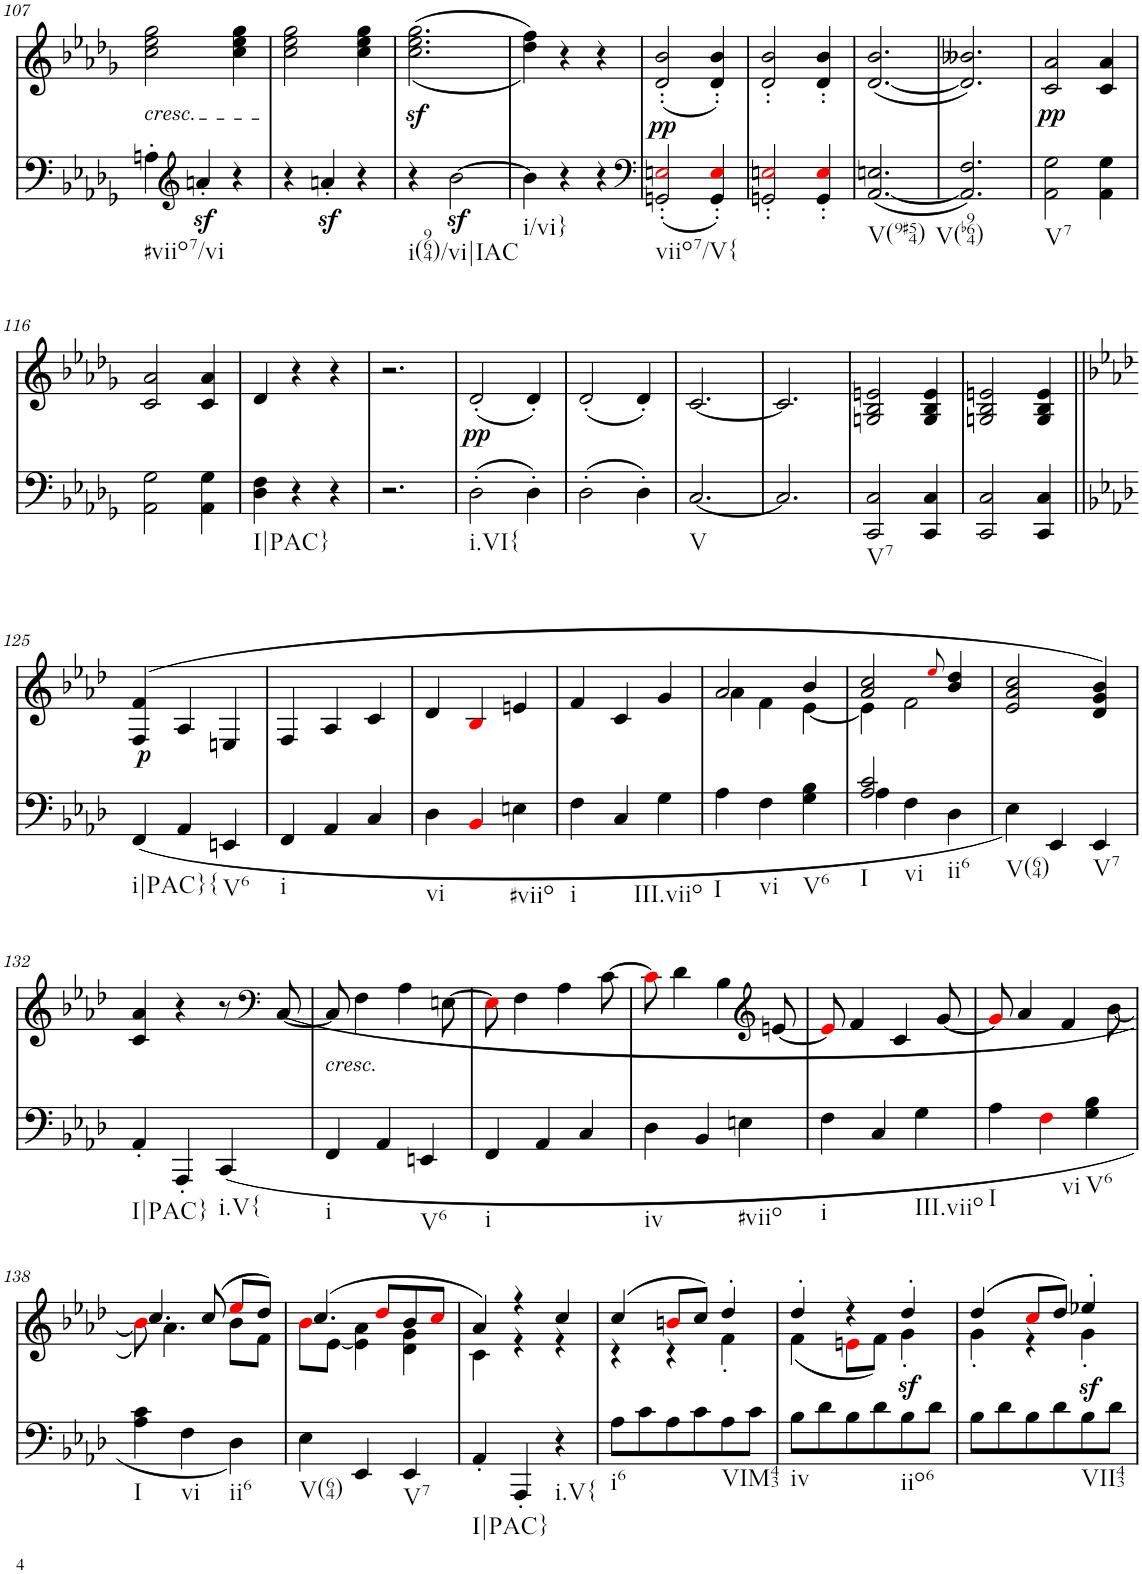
**kern	**text	**dynam	**kern	**text	**dynam
*part2	*part2	*part2	*part1	*part1	*part1
*staff2	*staff2	*staff2	*staff1	*staff1	*staff1
*I"piano	*	*	*I"piano	*	*
*I'Pno	*	*	*I'Pno	*	*
!!LO:PB:g=z
*clefF4	*	*	*clefG2	*	*
*k[b-e-a-d-g-]	*	*	*k[b-e-a-d-g-]	*	*
*M3/4	*	*	*M3/4	*	*
=107	=107	=107	=107	=107	=107
!	!	!	!LO:TX:b:i:t=cresc.	!	!
!LO:TX:b:t=#viio7/vi	!	!	!	!	!
!	!	!	!	!LO:LY:b	!
4An'\	.	.	2cc\ 2ee-\ 2gg-\	<	.
*clefG2	*	*	*	*	*
4anz<'/	.	.	.	.	.
4r	.	.	4cc\ 4ee-\ 4gg-\	.	.
=108	=108	=108	=108	=108	=108
4r	.	.	2cc\ 2ee-\ 2gg-\	.	.
4anz<'/	.	.	.	.	.
4r	.	.	4cc\ 4ee-\ 4gg-\	.	.
=109	=109	=109	=109	=109	=109
!LO:TX:b:t=i(964)/vi|IAC	!	!	!	!	!
4r	.	.	(<(2.cc\z< 2.ee-\z< 2.gg-\z<	.	.
[2b-z<\	.	.	.	.	.
=110	=110	=110	=110	=110	=110
!LO:TX:b:t=i/vi}	!	!	!	!	!
4b-\]	.	.	4dd-\ 4ff\))	.	.
4r	.	.	4r	.	.
4r	.	.	4r	.	.
=111	=111	=111	=111	=111	=111
*clefF4	*	*	*	*	*
!LO:TX:b:t=viio7/V{	!	!	!	!	!
!	!LO:LY:b	!	!	!LO:LY:b	!LO:DY:b
(2GGn/' 2Eni/'	pp	.	(2d-/' 2b-/'	pp	pp
4GG/' 4Ei/')	.	.	4d-/' 4b-/')	.	.
=112	=112	=112	=112	=112	=112
2GGn/' 2Eni/'	.	.	2d-/' 2b-/'	.	.
4GG/' 4Ei/'	.	.	4d-/' 4b-/'	.	.
=113	=113	=113	=113	=113	=113
!LO:TX:b:t=V(9#54)	!	!	!	!	!
([2.AA-/ 2.En/	.	.	([2.d-/ 2.b-/	.	.
=114	=114	=114	=114	=114	=114
!LO:TX:b:t=V(b964)	!	!	!	!	!
2.AA-/] 2.F/)	.	.	2.d-/] 2.b--X/)	.	.
=115	=115	=115	=115	=115	=115
!LO:TX:b:t=V7	!	!	!	!	!
!	!LO:LY:b	!	!	!LO:LY:b	!LO:DY:b
2AA-\ 2G-\	pp	.	2c/ 2a-/	pp	pp
4AA-\ 4G-\	.	.	4c/ 4a-/	.	.
!!LO:LB:g=z
=116	=116	=116	=116	=116	=116
2AA-\ 2G-\	.	.	2c/ 2a-/	.	.
4AA-\ 4G-\	.	.	4c/ 4a-/	.	.
=117	=117	=117	=117	=117	=117
!LO:TX:b:t=I|PAC}	!	!	!	!	!
4D-\ 4F\	.	.	4d-/	.	.
4r	.	.	4r	.	.
4r	.	.	4r	.	.
=118	=118	=118	=118	=118	=118
2.r	.	.	2.r	.	.
=119	=119	=119	=119	=119	=119
!LO:TX:b:t=i.VI{	!	!	!	!	!
!	!LO:LY:b	!	!	!LO:LY:b	!LO:DY:b
(2D-'\	pp	.	(2d-'/	pp	pp
4D-'\)	.	.	4d-'/)	.	.
=120	=120	=120	=120	=120	=120
(2D-'\	.	.	(2d-'/	.	.
4D-'\)	.	.	4d-'/)	.	.
=121	=121	=121	=121	=121	=121
!LO:TX:b:t=V	!	!	!	!	!
[2.C/	.	.	[2.c/	.	.
=122	=122	=122	=122	=122	=122
2.C/]	.	.	2.c/]	.	.
=123	=123	=123	=123	=123	=123
!LO:TX:b:t=V7	!	!	!	!	!
2CC/ 2C/	.	.	2Gn/ 2B-/ 2en/	.	.
4CC/ 4C/	.	.	4G/ 4B-/ 4e/	.	.
=124	=124	=124	=124	=124	=124
2CC/ 2C/	.	.	2Gn/ 2B-/ 2en/	.	.
4CC/ 4C/	.	.	4G/ 4B-/ 4e/	.	.
!!LO:LB:g=z
=125||	=125||	=125||	=125||	=125||	=125||
*k[b-e-a-d-]	*	*	*k[b-e-a-d-]	*	*
!LO:TX:b:t=i|PAC}{	!	!	!	!	!
!	!LO:LY:b	!LO:DY:a	!	!LO:LY:b	!
(<4FF/	p	p	(4F/ 4f/	p	.
4AA-/	.	.	4A-/	.	.
!LO:TX:b:t=V6	!	!	!	!	!
4EEn/	.	.	4En/	.	.
=126	=126	=126	=126	=126	=126
!LO:TX:b:t=i	!	!	!	!	!
4FF/	.	.	4F/	.	.
4AA-/	.	.	4A-/	.	.
4C/	.	.	4c/	.	.
=127	=127	=127	=127	=127	=127
!LO:TX:b:t=vi	!	!	!	!	!
4D-\	.	.	4d-/	.	.
4BB-i/	.	.	4B-i/	.	.
!LO:TX:b:t=#viio	!	!	!	!	!
4En\	.	.	4en/	.	.
=128	=128	=128	=128	=128	=128
!LO:TX:b:t=i	!	!	!	!	!
4F\	.	.	4f/	.	.
4C/	.	.	4c/	.	.
!LO:TX:b:t=III.viio	!	!	!	!	!
4G\	.	.	4g/	.	.
=129	=129	=129	=129	=129	=129
*	*	*	*^	*	*
!LO:TX:b:t=I	!	!	!	!	!	!
4A-\	.	.	2a-/	4a-\	.	.
!LO:TX:b:t=vi	!	!	!	!	!	!
4F\	.	.	.	4f\	.	.
!LO:TX:b:t=V6	!	!	!	!	!	!
4G\ 4B-\	.	.	4b-/	[4e-\	.	.
=130	=130	=130	=130	=130	=130	=130
*^	*	*	*	*	*	*
!LO:TX:b:t=I	!	!	!	!	!	!	!
!LO:TX:b:t=vi	!	!	!	!	!	!	!
2A-/ 2c/	4A-\	.	.	2a-/ 2cc/	4e-\]	.	.
.	4F\	.	.	.	2f\	.	.
.	.	.	.	8qee-i/	.	.	.
!LO:TX:b:t=ii6	!	!	!	!	!	!	!
4ryy	4D-\	.	.	4b-/ 4dd-/	.	.	.
*	*	*	*	*v	*v	*	*
=131	=131	=131	=131	=131	=131	=131
!LO:TX:b:t=V(64)	!	!	!	!	!	!
*v	*v	*	*	*	*	*
4E-\)	.	.	2e-/ 2a-/ 2cc/	.	.
4EE-/	.	.	.	.	.
!LO:TX:b:t=V7	!	!	!	!	!
4EE-/	.	.	4d-/ 4g/ 4b-/)	.	.
!!LO:LB:g=z
=132	=132	=132	=132	=132	=132
!LO:TX:b:t=I|PAC}	!	!	!	!	!
4AA-'/	.	.	4c/ 4a-/	.	.
4AAA-'/	.	.	4r	.	.
!LO:TX:b:t=i.V{	!	!	!	!	!
(<4CC/	.	.	8r	.	.
*	*	*	*clefF4	*	*
.	.	.	([8C/	.	.
=133	=133	=133	=133	=133	=133
!	!	!	!LO:TX:b:i:t=cresc.	!	!
!LO:TX:b:t=i	!	!	!	!	!
!	!	!	!	!LO:LY:b	!
4FF/	.	.	8C/]	<	.
.	.	.	4F\	.	.
4AA-/	.	.	.	.	.
.	.	.	4A-\	.	.
!LO:TX:b:t=V6	!	!	!	!	!
4EEn/	.	.	.	.	.
.	.	.	[8En\	.	.
=134	=134	=134	=134	=134	=134
!LO:TX:b:t=i	!	!	!	!	!
4FF/	.	.	8Ei\]	.	.
.	.	.	4F\	.	.
4AA-/	.	.	.	.	.
.	.	.	4A-\	.	.
4C/	.	.	.	.	.
.	.	.	[8c\	.	.
=135	=135	=135	=135	=135	=135
!LO:TX:b:t=iv	!	!	!	!	!
4D-\	.	.	8ci\]	.	.
.	.	.	4d-\	.	.
4BB-/	.	.	.	.	.
.	.	.	4B-\	.	.
!LO:TX:b:t=#viio	!	!	!	!	!
4En\	.	.	.	.	.
*	*	*	*clefG2	*	*
.	.	.	[8en/	.	.
=136	=136	=136	=136	=136	=136
!LO:TX:b:t=i	!	!	!	!	!
4F\	.	.	8ei/]	.	.
.	.	.	4f/	.	.
4C/	.	.	.	.	.
.	.	.	4c/	.	.
!LO:TX:b:t=III.viio	!	!	!	!	!
4G\	.	.	.	.	.
.	.	.	[8g/	.	.
=137	=137	=137	=137	=137	=137
!LO:TX:b:t=I	!	!	!	!	!
4A-\	.	.	8gi/]	.	.
.	.	.	4a-/	.	.
!LO:TX:b:t=vi	!	!	!	!	!
4Fi\	.	.	.	.	.
.	.	.	4f/	.	.
!LO:TX:b:t=V6	!	!	!	!	!
4G\ 4B-\	.	.	.	.	.
.	.	.	[8b-\	.	.
!!LO:LB:g=z
=138	=138	=138	=138	=138	=138
*	*	*	*^	*	*
!LO:TX:b:t=I	!	!	!	!	!	!
4A-\ 4c\	.	.	4.cc/	8b-i\])	.	.
.	.	.	.	4.a-\	.	.
!LO:TX:b:t=vi	!	!	!	!	!	!
4F\	.	.	.	.	.	.
.	.	.	(8cc/	.	.	.
!LO:TX:b:t=ii6	!	!	!	!	!	!
4D-\)	.	.	8ee-i/L	8b-\L	.	.
.	.	.	8dd-/J)	8f\J	.	.
=139	=139	=139	=139	=139	=139	=139
!LO:TX:b:t=V(64)	!	!	!	!	!	!
4E-\	.	.	(4.cc/	8b-i\L	.	.
.	.	.	.	[8e-\J	.	.
4EE-/	.	.	.	4e-\] 4a-\	.	.
.	.	.	8dd-i/L	.	.	.
!LO:TX:b:t=V7	!	!	!	!	!	!
4EE-/	.	.	8b-/	4d-\ 4g\	.	.
.	.	.	8cci/J	.	.	.
=140	=140	=140	=140	=140	=140	=140
!LO:TX:b:t=I|PAC}	!	!	!	!	!	!
4AA-'/	.	.	4a-/)	4c\	.	.
4AAA-'/	.	.	4r	4r	.	.
!LO:TX:b:t=i.V{	!	!	!	!	!	!
4r	.	.	4cc/	4r	.	.
=141	=141	=141	=141	=141	=141	=141
!LO:TX:b:t=i6	!	!	!	!	!	!
8A-\L	.	.	(4cc/	4r	.	.
8c\	.	.	.	.	.	.
8A-\	.	.	8bni/L	4r	.	.
8c\	.	.	8cc/J)	.	.	.
!LO:TX:b:t=VIM43	!	!	!	!	!	!
8A-\	.	.	4dd-'/	4f'\	.	.
8c\J	.	.	.	.	.	.
=142	=142	=142	=142	=142	=142	=142
!LO:TX:b:t=iv	!	!	!	!	!	!
8B-\L	.	.	4dd-'/	(4f\	.	.
8d-\	.	.	.	.	.	.
8B-\	.	.	4r	8eni\L	.	.
8d-\	.	.	.	8f\J)	.	.
!LO:TX:b:t=iio6	!	!	!	!	!	!
8B-z>\	.	.	4dd-'/	4g'\	.	.
8d-\J	.	.	.	.	.	.
=143	=143	=143	=143	=143	=143	=143
8B-\L	.	.	(4dd-/	4g'\	.	.
8d-\	.	.	.	.	.	.
8B-\	.	.	8cci/L	4r	.	.
8d-\	.	.	8dd-/J)	.	.	.
!LO:TX:b:t=VII43	!	!	!	!	!	!
8B-z>\	.	.	4ee-X'/	4g'\	.	.
8d-\J	.	.	.	.	.	.
*	*	*	*v	*v	*	*
=	=	=	=	=	=
*-	*-	*-	*-	*-	*-
